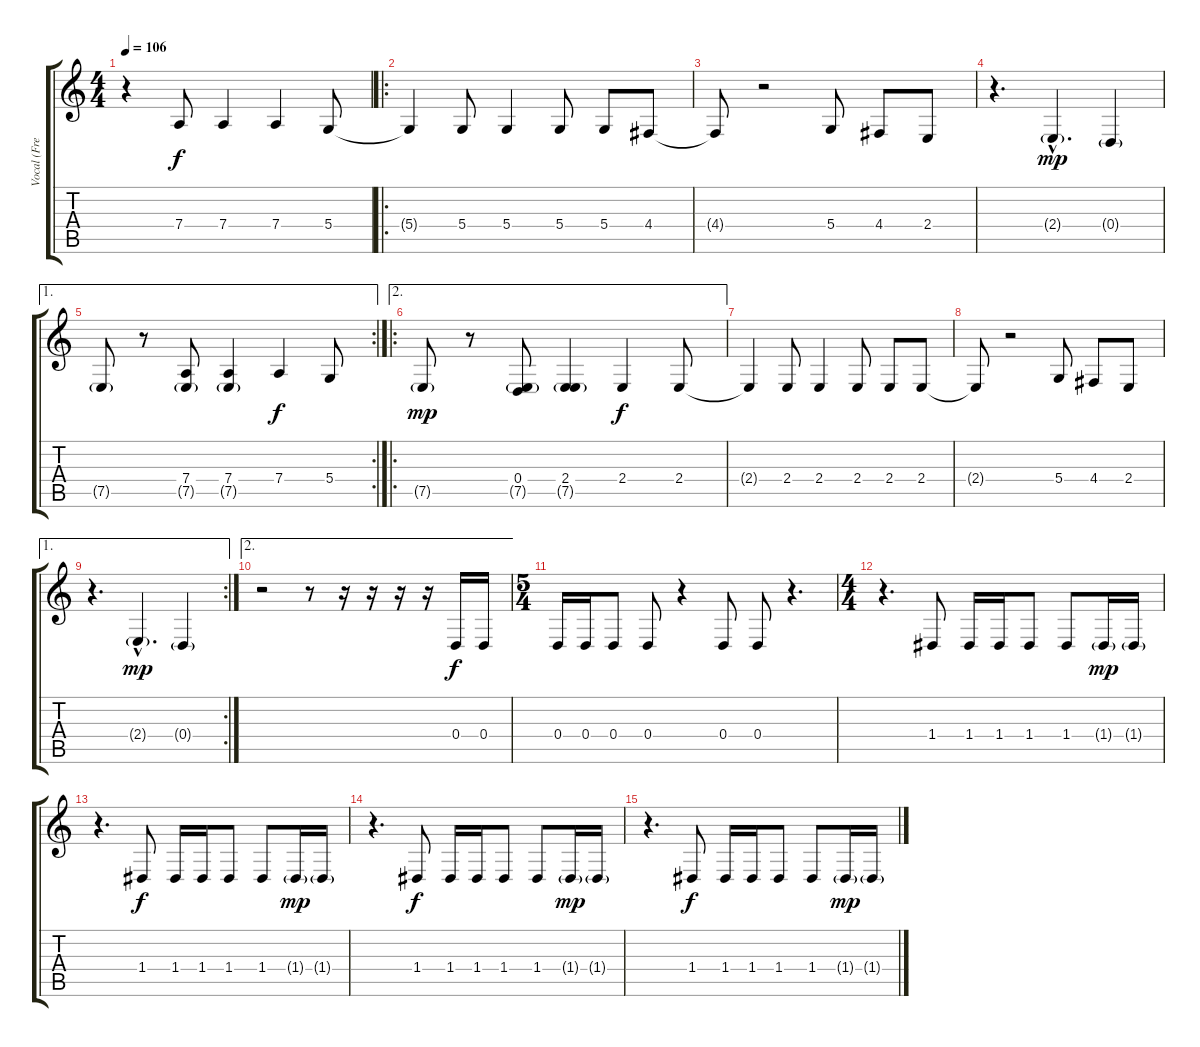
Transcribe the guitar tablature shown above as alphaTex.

\track ("Vocal (Fred)" "Vocal (Fre") {instrument synthvoice}
\staff {score tabs}
\tuning (E4 B3 G3 D3 A2 E2) {hide}
\ts (4 4)
\tempo 106
\clef g2
\ks c
r.4{dy mp} 7.4.8{dy f} 7.4.4 7.4.4 5.4.8 |
\ro
5.4{t}.4 5.4.8 5.4.4 5.4.8 5.4.8 4.4.8 |
4.4{t}.8 r.2 5.4.8 4.4.8 2.4.8 |
r.4{d} 2.4{g hac}.4{d dy mp} 0.4{g}.4 |
\ae 1
\rc 2
7.5{g}.8 r.8 (7.4 7.5{g}).8 (7.4 7.5{g}).4 7.4.4{dy f} 5.4.8 |
\ae 2
\ro
7.5{g}.8{dy mp} r.8 (0.4 7.5{g}).8 (2.4 7.5{g}).4 2.4.4{dy f} 2.4.8 |
2.4{t}.4 2.4.8 2.4.4 2.4.8 2.4.8 2.4.8 |
2.4{t}.8 r.2 5.4.8 4.4.8 2.4.8 |
\ae 1
\rc 2
r.4{d} 2.4{g hac}.4{d dy mp} 0.4{g}.4 |
\ae 2
r.2 r.8 r.16 r.16 r.16 r.16 0.4.16{dy f} 0.4.16 |
\ts (5 4)
0.4.16 0.4.16 0.4.8 0.4.8 r.4 0.4.8 0.4.8 r.4{d} |
\ts (4 4)
r.4{d} 1.4.8 1.4.16 1.4.16 1.4.8 1.4.8 1.4{g}.16{dy mp} 1.4{g}.16 |
r.4{d} 1.4.8{dy f} 1.4.16 1.4.16 1.4.8 1.4.8 1.4{g}.16{dy mp} 1.4{g}.16 |
r.4{d} 1.4.8{dy f} 1.4.16 1.4.16 1.4.8 1.4.8 1.4{g}.16{dy mp} 1.4{g}.16 |
r.4{d} 1.4.8{dy f} 1.4.16 1.4.16 1.4.8 1.4.8 1.4{g}.16{dy mp} 1.4{g}.16
